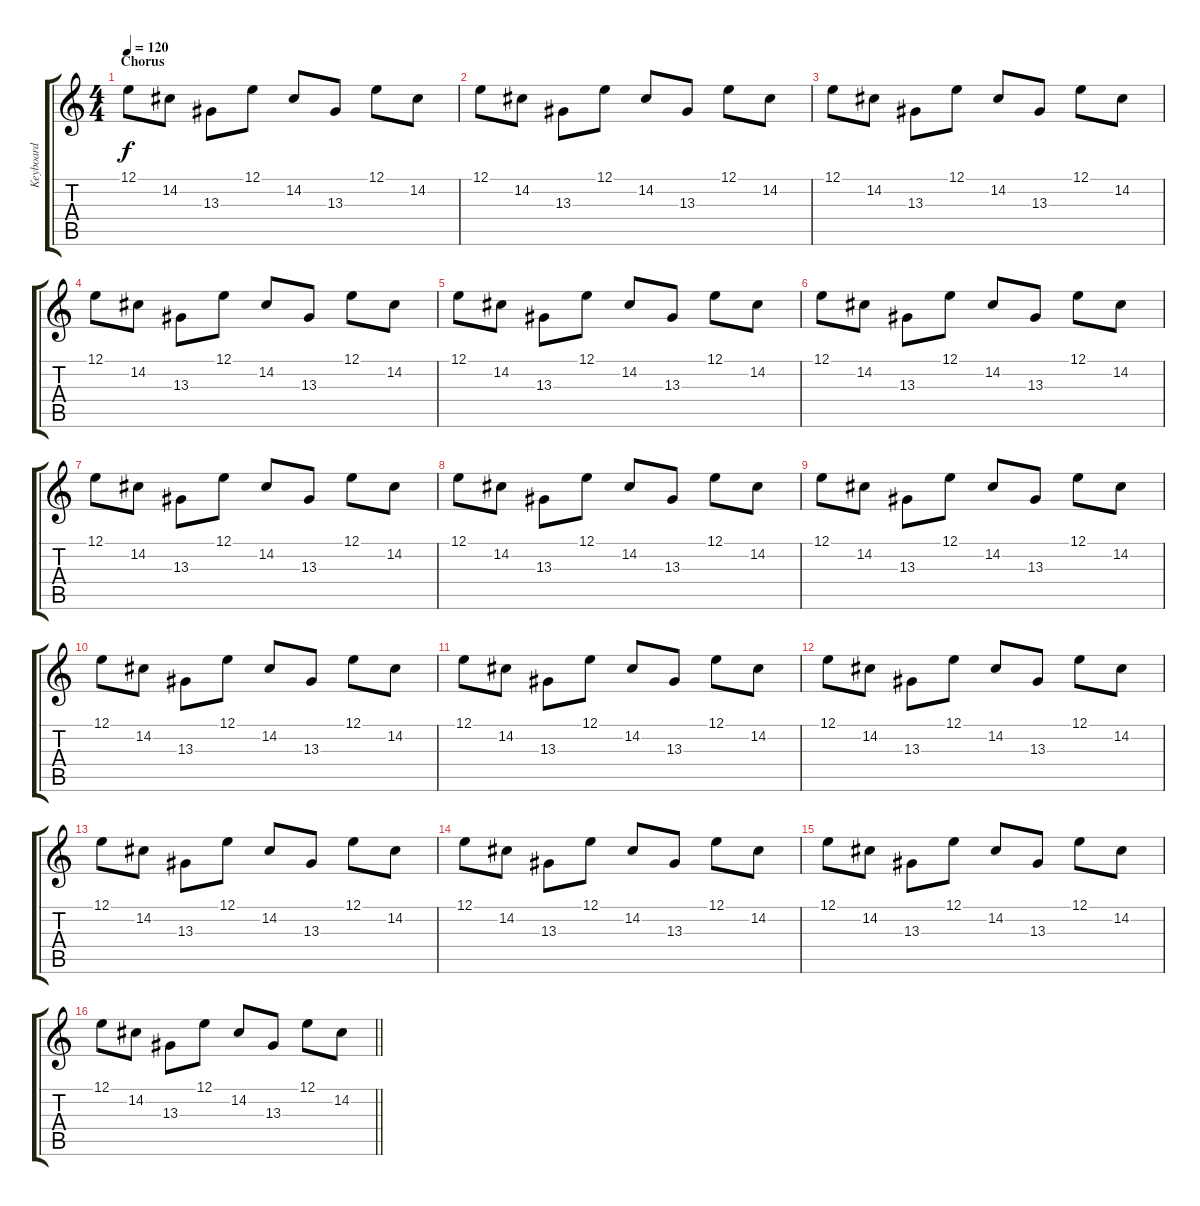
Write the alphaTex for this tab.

\track ("Keyboard " "Keyboard ") {instrument acousticgrandpiano}
\staff {score tabs}
\tuning (E4 B3 G3 D3 A2 E2) {hide}
\ts (4 4)
\section ("" "Chorus")
\tempo 120
\clef g2
\ks c
12.1.8{dy f} 14.2.8 13.3.8 12.1.8 14.2.8 13.3.8 12.1.8 14.2.8 |
12.1.8 14.2.8 13.3.8 12.1.8 14.2.8 13.3.8 12.1.8 14.2.8 |
12.1.8 14.2.8 13.3.8 12.1.8 14.2.8 13.3.8 12.1.8 14.2.8 |
12.1.8 14.2.8 13.3.8 12.1.8 14.2.8 13.3.8 12.1.8 14.2.8 |
12.1.8 14.2.8 13.3.8 12.1.8 14.2.8 13.3.8 12.1.8 14.2.8 |
12.1.8 14.2.8 13.3.8 12.1.8 14.2.8 13.3.8 12.1.8 14.2.8 |
12.1.8 14.2.8 13.3.8 12.1.8 14.2.8 13.3.8 12.1.8 14.2.8 |
12.1.8 14.2.8 13.3.8 12.1.8 14.2.8 13.3.8 12.1.8 14.2.8 |
12.1.8 14.2.8 13.3.8 12.1.8 14.2.8 13.3.8 12.1.8 14.2.8 |
12.1.8 14.2.8 13.3.8 12.1.8 14.2.8 13.3.8 12.1.8 14.2.8 |
12.1.8 14.2.8 13.3.8 12.1.8 14.2.8 13.3.8 12.1.8 14.2.8 |
12.1.8 14.2.8 13.3.8 12.1.8 14.2.8 13.3.8 12.1.8 14.2.8 |
12.1.8 14.2.8 13.3.8 12.1.8 14.2.8 13.3.8 12.1.8 14.2.8 |
12.1.8 14.2.8 13.3.8 12.1.8 14.2.8 13.3.8 12.1.8 14.2.8 |
12.1.8 14.2.8 13.3.8 12.1.8 14.2.8 13.3.8 12.1.8 14.2.8 |
\barLineRight lightlight
12.1.8 14.2.8 13.3.8 12.1.8 14.2.8 13.3.8 12.1.8 14.2.8
